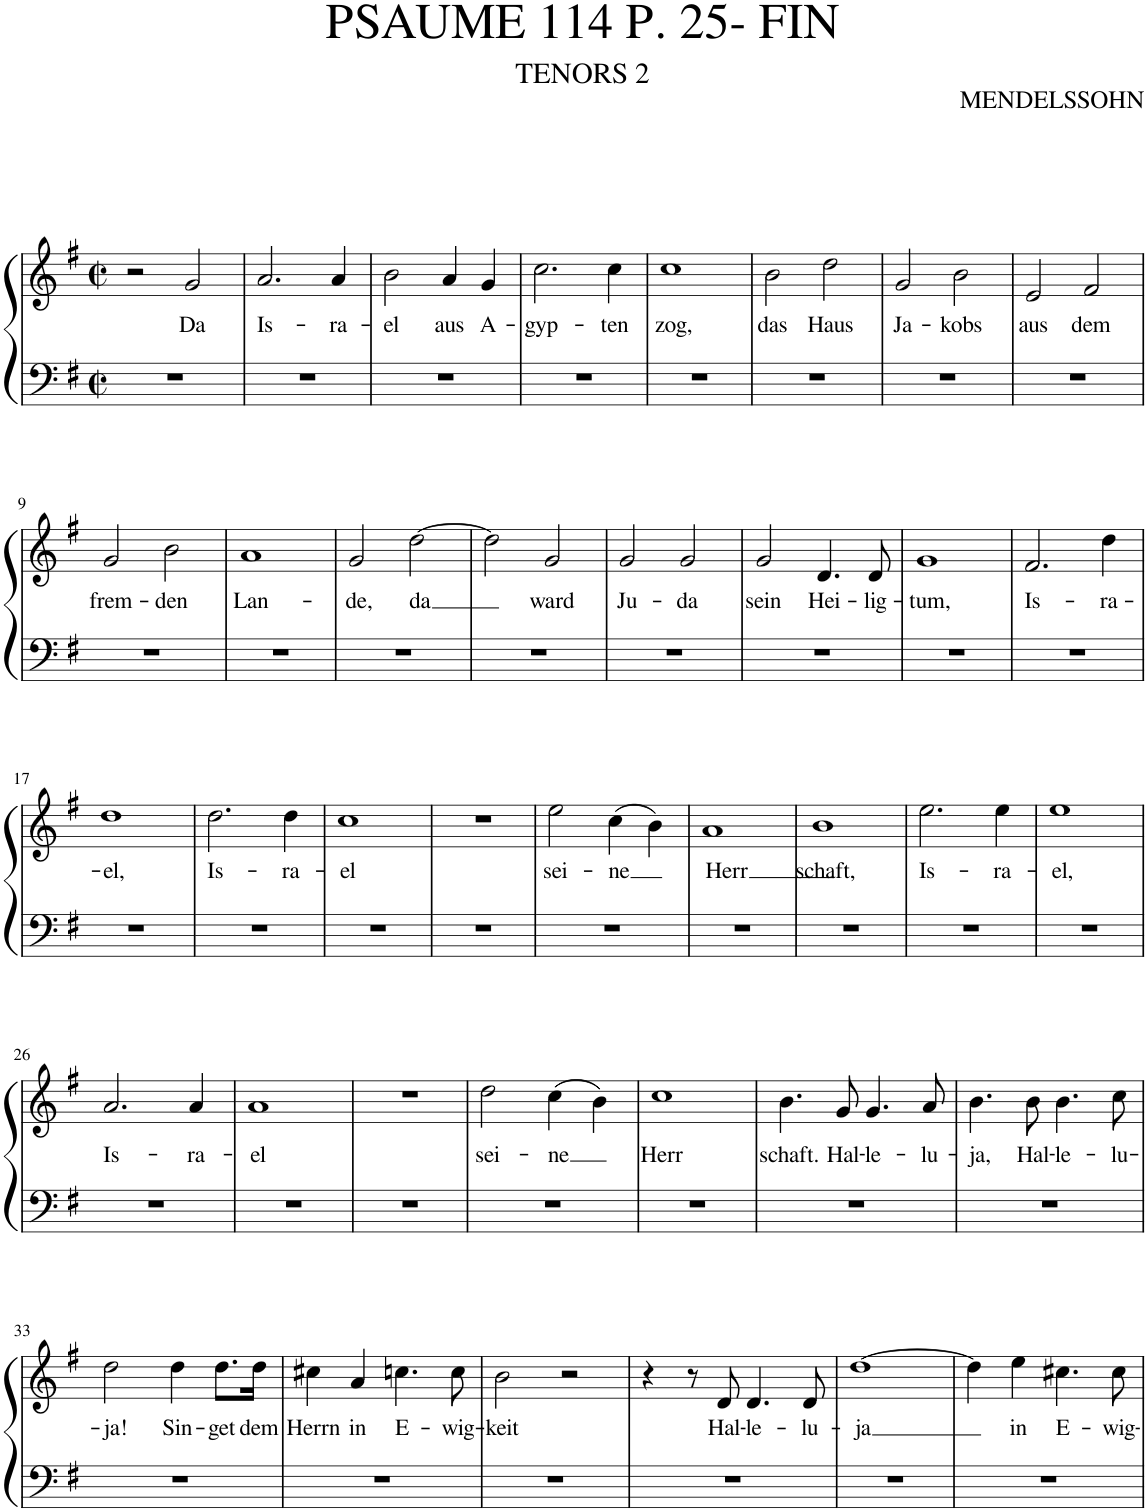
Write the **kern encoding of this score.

**kern	**kern	**text
*part1	*part1	*part1
*staff2	*staff1	*staff1
*I"Piano	*	*
*I'Pno.	*	*
*clefF4	*clefG2	*
*k[f#]	*k[f#]	*
*M2/2	*M2/2	*
*met(c|)	*met(c|)	*
=1	=1	=1
1r	2r	.
!	!	!LO:LY:b
.	2g/	Da
=2	=2	=2
!	!	!LO:LY:b
1r	2.a/	Is-
!	!	!LO:LY:b
.	4a/	-ra-
=3	=3	=3
!	!	!LO:LY:b
1r	2b\	-el
!	!	!LO:LY:b
.	4a/	aus
!	!	!LO:LY:b
.	4g/	A-
=4	=4	=4
!	!	!LO:LY:b
1r	2.cc\	-gyp-
!	!	!LO:LY:b
.	4cc\	-ten
=5	=5	=5
!	!	!LO:LY:b
1r	1cc	zog,
=6	=6	=6
!	!	!LO:LY:b
1r	2b\	das
!	!	!LO:LY:b
.	2dd\	Haus
=7	=7	=7
!	!	!LO:LY:b
1r	2g/	Ja-
!	!	!LO:LY:b
.	2b\	-kobs
=8	=8	=8
!	!	!LO:LY:b
1r	2e/	aus
!	!	!LO:LY:b
.	2f#/	dem
!!LO:LB:g=z
=9	=9	=9
!	!	!LO:LY:b
1r	2g/	frem-
!	!	!LO:LY:b
.	2b\	-den
=10	=10	=10
!	!	!LO:LY:b
1r	1a	Lan-
=11	=11	=11
!	!	!LO:LY:b
1r	2g/	-de,
!	!	!LO:LY:b
.	[2dd\	da
=12	=12	=12
1r	2dd\]	.
!	!	!LO:LY:b
.	2g/	ward
=13	=13	=13
!	!	!LO:LY:b
1r	2g/	Ju-
!	!	!LO:LY:b
.	2g/	-da
=14	=14	=14
!	!	!LO:LY:b
1r	2g/	sein
!	!	!LO:LY:b
.	4.d/	Hei-
!	!	!LO:LY:b
.	8d/	-lig-
=15	=15	=15
!	!	!LO:LY:b
1r	1g	-tum,
=16	=16	=16
!	!	!LO:LY:b
1r	2.f#/	Is-
!	!	!LO:LY:b
.	4dd\	-ra-
!!LO:LB:g=z
=17	=17	=17
!	!	!LO:LY:b
1r	1dd	-el,
=18	=18	=18
!	!	!LO:LY:b
1r	2.dd\	Is-
!	!	!LO:LY:b
.	4dd\	-ra-
=19	=19	=19
!	!	!LO:LY:b
1r	1cc	-el
=20	=20	=20
1r	1r	.
=21	=21	=21
!	!	!LO:LY:b
1r	2ee\	sei-
!	!	!LO:LY:b
.	(4cc\	-ne
.	4b\)	.
=22	=22	=22
!	!	!LO:LY:b
1r	1a	Herr
=23	=23	=23
!	!	!LO:LY:b
1r	1b	schaft,
=24	=24	=24
!	!	!LO:LY:b
1r	2.ee\	-Is-
!	!	!LO:LY:b
.	4ee\	-ra-
=25	=25	=25
!	!	!LO:LY:b
1r	1ee	-el,
!!LO:LB:g=z
=26	=26	=26
!	!	!LO:LY:b
1r	2.a/	Is-
!	!	!LO:LY:b
.	4a/	-ra-
=27	=27	=27
!	!	!LO:LY:b
1r	1a	-el
=28	=28	=28
1r	1r	.
=29	=29	=29
!	!	!LO:LY:b
1r	2dd\	sei-
!	!	!LO:LY:b
.	(4cc\	-ne
.	4b\)	.
=30	=30	=30
!	!	!LO:LY:b
1r	1cc	Herr
=31	=31	=31
!	!	!LO:LY:b
1r	4.b\	schaft.
!	!	!LO:LY:b
.	8g/	Hal-
!	!	!LO:LY:b
.	4.g/	-le-
!	!	!LO:LY:b
.	8a/	-lu-
=32	=32	=32
!	!	!LO:LY:b
1r	4.b\	-ja,
!	!	!LO:LY:b
.	8b\	Hal-
!	!	!LO:LY:b
.	4.b\	-le-
!	!	!LO:LY:b
.	8cc\	-lu-
!!LO:LB:g=z
=33	=33	=33
!	!	!LO:LY:b
1r	2dd\	-ja!
!	!	!LO:LY:b
.	4dd\	Sin-
!	!	!LO:LY:b
.	8.dd\L	-get
!	!	!LO:LY:b
.	16dd\Jk	dem
=34	=34	=34
!	!	!LO:LY:b
1r	4cc#X\	Herrn
!	!	!LO:LY:b
.	4a/	in
!	!	!LO:LY:b
.	4.ccn\	E-
!	!	!LO:LY:b
.	8cc\	-wig-
=35	=35	=35
!	!	!LO:LY:b
1r	2b\	-keit
.	2r	.
=36	=36	=36
1r	4r	.
.	8r	.
!	!	!LO:LY:b
.	8d/	Hal-
!	!	!LO:LY:b
.	4.d/	-le-
!	!	!LO:LY:b
.	8d/	-lu-
=37	=37	=37
!	!	!LO:LY:b
1r	[1dd	-ja
=38	=38	=38
1r	4dd\]	.
!	!	!LO:LY:b
.	4ee\	in
!	!	!LO:LY:b
.	4.cc#X\	E-
!	!	!LO:LY:b
.	8cc#\	-wig-
=	=	=
*-	*-	*-
